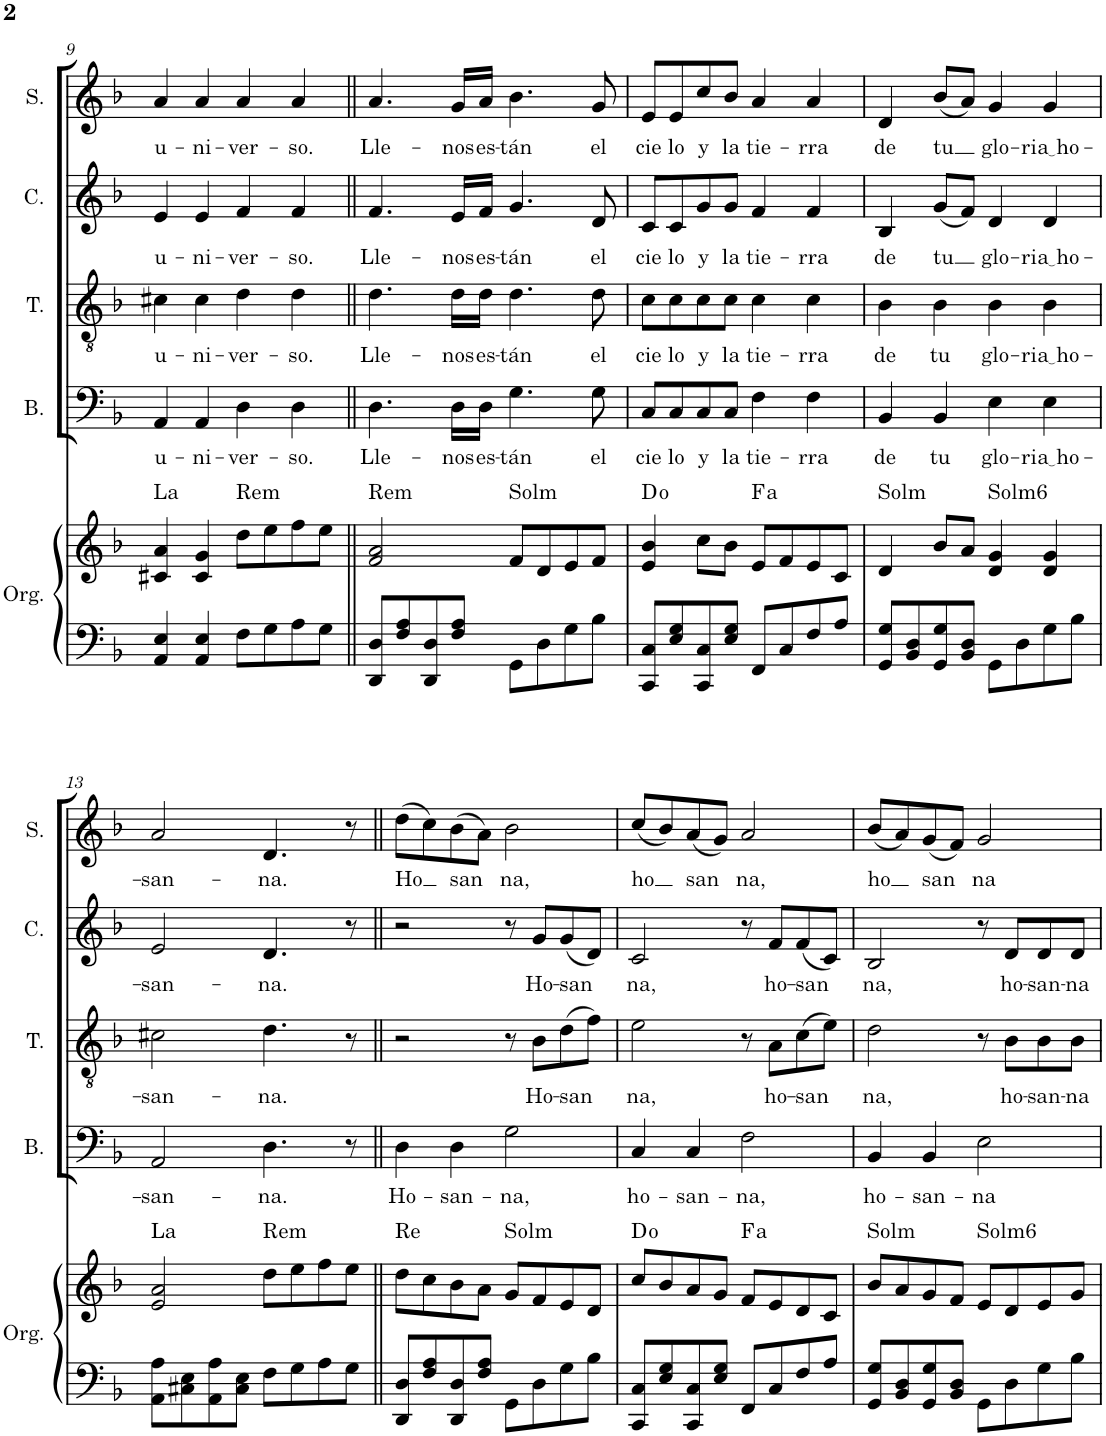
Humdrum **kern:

**kern	**kern	**harte	**kern	**text	**kern	**text	**kern	**text	**kern	**text
*part5	*part5	*part5	*part4	*part4	*part3	*part3	*part2	*part2	*part1	*part1
*staff6	*staff5	*	*staff4	*staff4	*staff3	*staff3	*staff2	*staff2	*staff1	*staff1
*I"Órgano	*	*	*I"Bajo	*	*I"Tenor	*	*I"Contralto	*	*I"Soprano	*
*	*	*	*I'B.	*	*I'T.	*	*I'C.	*	*I'S.	*
!!LO:PB:g=z
*clefF4	*clefG2	*	*clefF4	*	*clefGv2	*	*clefG2	*	*clefG2	*
*k[b-]	*k[b-]	*	*k[b-]	*	*k[b-]	*	*k[b-]	*	*k[b-]	*
*M4/4	*M4/4	*	*M4/4	*	*M4/4	*	*M4/4	*	*M4/4	*
=9	=9	=9	=9	=9	=9	=9	=9	=9	=9	=9
!	!	!LO:H:kt=La	!	!LO:LY:b	!	!LO:LY:b	!	!LO:LY:b	!	!LO:LY:b
4AA/ 4E/	4c#X/ 4a/	N	4AA/	u-	4c#X\	u-	4e/	u-	4a/	u-
!	!	!	!	!LO:LY:b	!	!LO:LY:b	!	!LO:LY:b	!	!LO:LY:b
4AA/ 4E/	4c#/ 4g/	.	4AA/	-ni-	4c#\	-ni-	4e/	-ni-	4a/	-ni-
!	!	!LO:H:kt=Rem	!	!LO:LY:b	!	!LO:LY:b	!	!LO:LY:b	!	!LO:LY:b
8F\L	8dd\L	N	4D\	-ver-	4d\	-ver-	4f/	-ver-	4a/	-ver-
8G\	8ee\	.	.	.	.	.	.	.	.	.
!	!	!	!	!LO:LY:b	!	!LO:LY:b	!	!LO:LY:b	!	!LO:LY:b
8A\	8ff\	.	4D\	-so.	4d\	-so.	4f/	-so.	4a/	-so.
8G\J	8ee\J	.	.	.	.	.	.	.	.	.
=10||	=10||	=10||	=10||	=10||	=10||	=10||	=10||	=10||	=10||	=10||
!	!	!LO:H:kt=Rem	!	!LO:LY:b	!	!LO:LY:b	!	!LO:LY:b	!	!LO:LY:b
8DD/ 8D/L	2f/ 2a/	N	4.D\	Lle-	4.d\	Lle-	4.f/	Lle-	4.a/	Lle-
8F/ 8A/	.	.	.	.	.	.	.	.	.	.
8DD/ 8D/	.	.	.	.	.	.	.	.	.	.
!	!	!	!	!LO:LY:b	!	!LO:LY:b	!	!LO:LY:b	!	!LO:LY:b
8F/ 8A/J	.	.	16D\LL	-nos	16d\LL	-nos	16e/LL	-nos	16g/LL	-nos
!	!	!	!	!LO:LY:b	!	!LO:LY:b	!	!LO:LY:b	!	!LO:LY:b
.	.	.	16D\JJ	es-	16d\JJ	es-	16f/JJ	es-	16a/JJ	es-
!	!	!LO:H:kt=Solm	!	!LO:LY:b	!	!LO:LY:b	!	!LO:LY:b	!	!LO:LY:b
8GG\L	8f/L	N	4.G\	-tán	4.d\	-tán	4.g/	-tán	4.b-\	-tán
8D\	8d/	.	.	.	.	.	.	.	.	.
8G\	8e/	.	.	.	.	.	.	.	.	.
!	!	!	!	!LO:LY:b	!	!LO:LY:b	!	!LO:LY:b	!	!LO:LY:b
8B-\J	8f/J	.	8G\	el	8d\	el	8d/	el	8g/	el
=11	=11	=11	=11	=11	=11	=11	=11	=11	=11	=11
!	!	!	!	!LO:LY:b	!	!LO:LY:b	!	!LO:LY:b	!	!LO:LY:b
8CC/ 8C/L	4e/ 4b-/	D:dim	8C/L	cie	8c\L	cie	8c/L	cie	8e/L	cie
!	!	!	!	!LO:LY:b	!	!LO:LY:b	!	!LO:LY:b	!	!LO:LY:b
8E/ 8G/	.	.	8C/	-lo	8c\	-lo	8c/	-lo	8e/	-lo
!	!	!	!	!LO:LY:b	!	!LO:LY:b	!	!LO:LY:b	!	!LO:LY:b
8CC/ 8C/	8cc\L	.	8C/	y	8c\	y	8g/	y	8cc/	y
!	!	!	!	!LO:LY:b	!	!LO:LY:b	!	!LO:LY:b	!	!LO:LY:b
8E/ 8G/J	8b-\J	.	8C/J	la	8c\J	la	8g/J	la	8b-/J	la
!	!	!LO:H:kt=a	!	!LO:LY:b	!	!LO:LY:b	!	!LO:LY:b	!	!LO:LY:b
8FF/L	8e/L	.	4F\	tie-	4c\	tie-	4f/	tie-	4a/	tie-
8C/	8f/	.	.	.	.	.	.	.	.	.
!	!	!	!	!LO:LY:b	!	!LO:LY:b	!	!LO:LY:b	!	!LO:LY:b
8F/	8e/	.	4F\	-rra	4c\	-rra	4f/	-rra	4a/	-rra
8A/J	8c/J	.	.	.	.	.	.	.	.	.
=12	=12	=12	=12	=12	=12	=12	=12	=12	=12	=12
!	!	!LO:H:kt=Solm	!	!LO:LY:b	!	!LO:LY:b	!	!LO:LY:b	!	!LO:LY:b
8GG/ 8G/L	4d/	N	4BB-/	de	4B-\	de	4B-/	de	4d/	de
8BB-/ 8D/	.	.	.	.	.	.	.	.	.	.
!	!	!	!	!LO:LY:b	!	!LO:LY:b	!	!LO:LY:b	!	!LO:LY:b
8GG/ 8G/	8b-/L	.	4BB-/	tu	4B-\	tu	(8g/L	tu	(8b-/L	tu
8BB-/ 8D/J	8a/J	.	.	.	.	.	8f/J)	.	8a/J)	.
!	!	!LO:H:kt=Solm6	!	!LO:LY:b	!	!LO:LY:b	!	!LO:LY:b	!	!LO:LY:b
8GG\L	4d/ 4g/	N	4E\	glo-	4B-\	glo-	4d/	glo-	4g/	glo-
8D\	.	.	.	.	.	.	.	.	.	.
!	!	!	!	!LO:LY:b	!	!LO:LY:b	!	!LO:LY:b	!	!LO:LY:b
8G\	4d/ 4g/	.	4E\	ria ho	4B-\	ria ho	4d/	ria ho	4g/	ria ho
8B-\J	.	.	.	.	.	.	.	.	.	.
!!LO:LB:g=z
=13	=13	=13	=13	=13	=13	=13	=13	=13	=13	=13
!	!	!LO:H:kt=La	!	!LO:LY:b	!	!LO:LY:b	!	!LO:LY:b	!	!LO:LY:b
8AA\ 8A\L	2e/ 2a/	N	2AA/	-san-	2c#X\	-san-	2e/	-san-	2a/	-san-
8C#X\ 8E\	.	.	.	.	.	.	.	.	.	.
8AA\ 8A\	.	.	.	.	.	.	.	.	.	.
8C#\ 8E\J	.	.	.	.	.	.	.	.	.	.
!	!	!LO:H:kt=Rem	!	!LO:LY:b	!	!LO:LY:b	!	!LO:LY:b	!	!LO:LY:b
8F\L	8dd\L	N	4.D\	-na.	4.d\	-na.	4.d/	-na.	4.d/	-na.
8G\	8ee\	.	.	.	.	.	.	.	.	.
8A\	8ff\	.	.	.	.	.	.	.	.	.
8G\J	8ee\J	.	8r	.	8r	.	8r	.	8r	.
=14||	=14||	=14||	=14||	=14||	=14||	=14||	=14||	=14||	=14||	=14||
!	!	!LO:H:kt=Re	!	!LO:LY:b	!	!	!	!	!	!LO:LY:b
8DD/ 8D/L	8dd\L	N	4D\	Ho-	2r	.	2r	.	(8dd\L	Ho
8F/ 8A/	8cc\	.	.	.	.	.	.	.	8cc\)	.
!	!	!	!	!LO:LY:b	!	!	!	!	!	!LO:LY:b
8DD/ 8D/	8b-\	.	4D\	-san-	.	.	.	.	(8b-\	san
8F/ 8A/J	8a\J	.	.	.	.	.	.	.	8a\J)	.
!	!	!LO:H:kt=Solm	!	!LO:LY:b	!	!	!	!	!	!LO:LY:b
8GG\L	8g/L	N	2G\	-na,	8r	.	8r	.	2b-\	na,
!	!	!	!	!	!	!LO:LY:b	!	!LO:LY:b	!	!
8D\	8f/	.	.	.	8B-\L	Ho-	8g/L	Ho-	.	.
!	!	!	!	!	!	!LO:LY:b	!	!LO:LY:b	!	!
8G\	8e/	.	.	.	(8d\	-san	(8g/	-san	.	.
8B-\J	8d/J	.	.	.	8f\J)	.	8d/J)	.	.	.
=15	=15	=15	=15	=15	=15	=15	=15	=15	=15	=15
!	!	!	!	!LO:LY:b	!	!LO:LY:b	!	!LO:LY:b	!	!LO:LY:b
8CC/ 8C/L	8cc/L	D:dim	4C/	ho-	2e\	na,	2c/	na,	(8cc/L	ho
8E/ 8G/	8b-/	.	.	.	.	.	.	.	8b-/)	.
!	!	!	!	!LO:LY:b	!	!	!	!	!	!LO:LY:b
8CC/ 8C/	8a/	.	4C/	-san-	.	.	.	.	(8a/	san
8E/ 8G/J	8g/J	.	.	.	.	.	.	.	8g/J)	.
!	!	!LO:H:kt=a	!	!LO:LY:b	!	!	!	!	!	!LO:LY:b
8FF/L	8f/L	.	2F\	-na,	8r	.	8r	.	2a/	na,
!	!	!	!	!	!	!LO:LY:b	!	!LO:LY:b	!	!
8C/	8e/	.	.	.	8A\L	ho-	8f/L	ho-	.	.
!	!	!	!	!	!	!LO:LY:b	!	!LO:LY:b	!	!
8F/	8d/	.	.	.	(8c\	-san	(8f/	-san	.	.
8A/J	8c/J	.	.	.	8e\J)	.	8c/J)	.	.	.
=16	=16	=16	=16	=16	=16	=16	=16	=16	=16	=16
!	!	!LO:H:kt=Solm	!	!LO:LY:b	!	!LO:LY:b	!	!LO:LY:b	!	!LO:LY:b
8GG/ 8G/L	8b-/L	N	4BB-/	ho-	2d\	na,	2B-/	na,	(8b-/L	ho
8BB-/ 8D/	8a/	.	.	.	.	.	.	.	8a/)	.
!	!	!	!	!LO:LY:b	!	!	!	!	!	!LO:LY:b
8GG/ 8G/	8g/	.	4BB-/	-san-	.	.	.	.	(8g/	san
8BB-/ 8D/J	8f/J	.	.	.	.	.	.	.	8f/J)	.
!	!	!LO:H:kt=Solm6	!	!LO:LY:b	!	!	!	!	!	!LO:LY:b
8GG\L	8e/L	N	2E\	-na	8r	.	8r	.	2g/	na
!	!	!	!	!	!	!LO:LY:b	!	!LO:LY:b	!	!
8D\	8d/	.	.	.	8B-\L	ho-	8d/L	ho-	.	.
!	!	!	!	!	!	!LO:LY:b	!	!LO:LY:b	!	!
8G\	8e/	.	.	.	8B-\	-san-	8d/	-san-	.	.
!	!	!	!	!	!	!LO:LY:b	!	!LO:LY:b	!	!
8B-\J	8g/J	.	.	.	8B-\J	-na	8d/J	-na	.	.
=	=	=	=	=	=	=	=	=	=	=
*-	*-	*-	*-	*-	*-	*-	*-	*-	*-	*-
